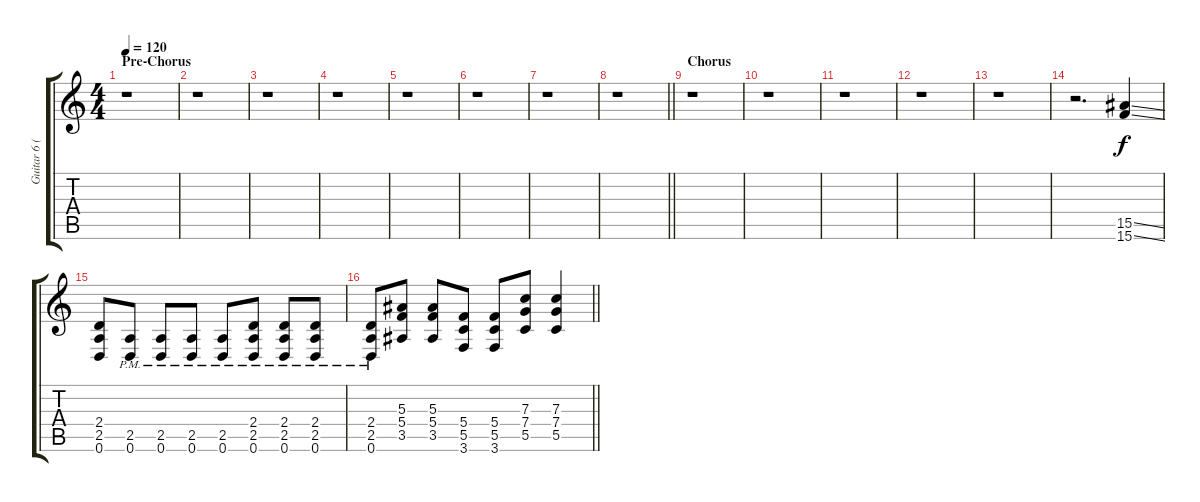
\track ("Guitar 6 (Rhythm Left)" "Guitar 6 (") {instrument distortionguitar}
\staff {score tabs}
\tuning (D4 A3 F3 C3 G2 D2) {hide}
\ts (4 4)
\section ("" "Pre-Chorus")
\tempo 120
\clef g2
\ks c
r.1{dy f} |
r.1 |
r.1 |
r.1 |
r.1 |
r.1 |
r.1 |
\barLineRight lightlight
r.1 |
\section ("" "Chorus")
r.1 |
r.1 |
r.1 |
r.1 |
r.1 |
r.2{d} (15.5{ss} 15.6{ss}).4 |
(2.4 2.5 0.6).8 (2.5{pm} 0.6{pm}).8 (2.5{pm} 0.6{pm}).8 (2.5{pm} 0.6{pm}).8 (2.5{pm} 0.6{pm}).8 (2.4{pm} 2.5{pm} 0.6{pm}).8 (2.4{pm} 2.5{pm} 0.6{pm}).8 (2.4{pm} 2.5{pm} 0.6{pm}).8 |
\barLineRight lightlight
(2.4{pm} 2.5{pm} 0.6{pm}).8 (5.3 5.4 3.5).8 (5.3 5.4 3.5).8 (5.4 5.5 3.6).8 (5.4 5.5 3.6).8 (7.3 7.4 5.5).8 (7.3 7.4 5.5).4
